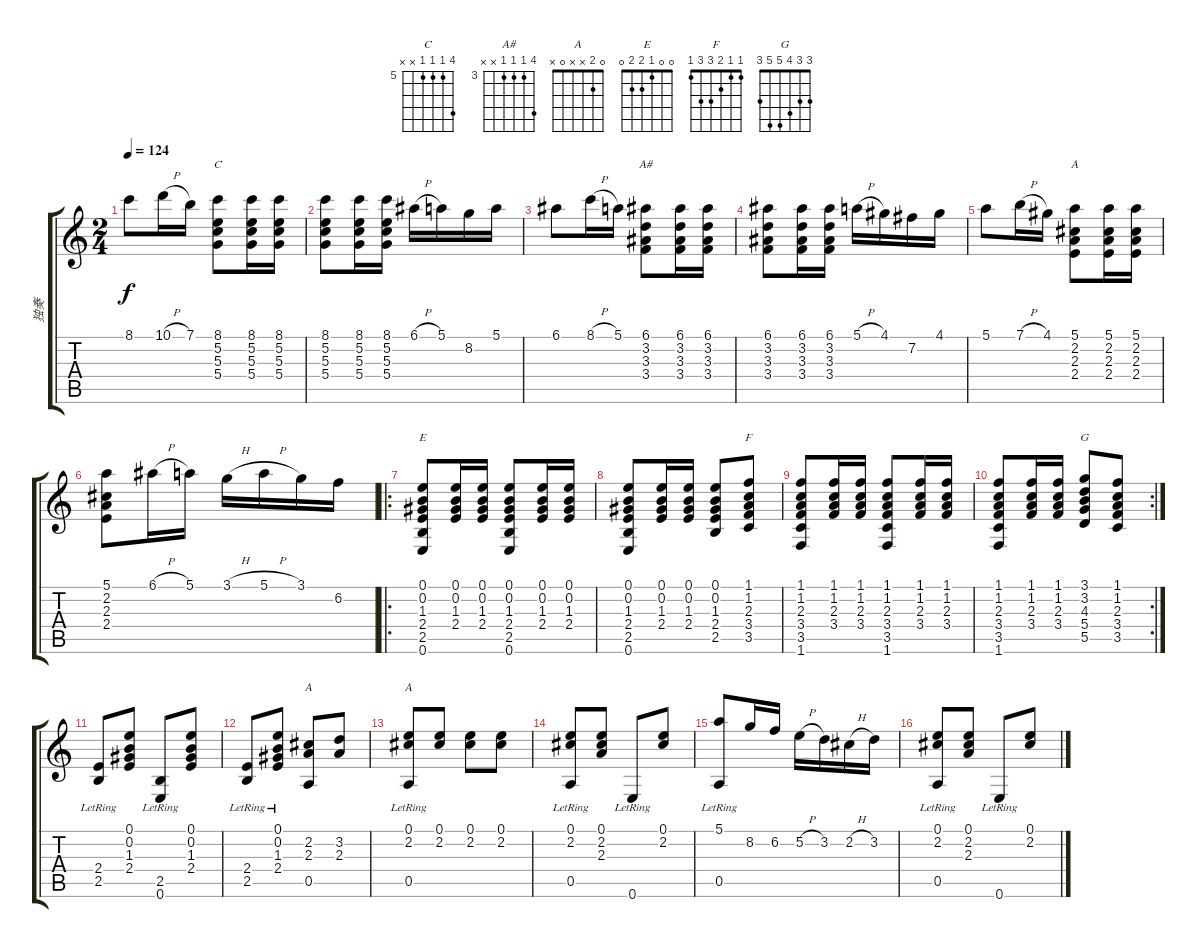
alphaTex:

\track ("独奏" "独奏") {instrument acousticguitarsteel}
\staff {score tabs}
\tuning (E4 B3 G3 D3 A2 E2) {hide}
\chord ("C" 8 5 5 5 x x) {firstfret 5}
\chord ("A#" 6 3 3 3 x x) {firstfret 3}
\chord ("A" 5 2 2 2 x x)
\chord ("E" 0 0 1 2 2 0)
\chord ("F" 1 1 2 3 3 1)
\chord ("G" 3 3 4 5 5 3)
\chord ("A" x 2 2 x 0 x)
\chord ("A" 0 2 x x 0 x)
\ts (2 4)
\tempo 124
\clef g2
\ks c
8.1.8{dy f} 10.1{h}.16 7.1.16 (8.1 5.2 5.3 5.4).8{ch "C"} (8.1 5.2 5.3 5.4).16 (8.1 5.2 5.3 5.4).16 |
(8.1 5.2 5.3 5.4).8 (8.1 5.2 5.3 5.4).16 (8.1 5.2 5.3 5.4).16 6.1{h}.16 5.1.16 8.2.16 5.1.16 |
6.1.8 8.1{h}.16 5.1.16 (6.1 3.2 3.3 3.4).8{ch "A#"} (6.1 3.2 3.3 3.4).16 (6.1 3.2 3.3 3.4).16 |
(6.1 3.2 3.3 3.4).8 (6.1 3.2 3.3 3.4).16 (6.1 3.2 3.3 3.4).16 5.1{h}.16 4.1.16 7.2.16 4.1.16 |
5.1.8 7.1{h}.16 4.1.16 (5.1 2.2 2.3 2.4).8{ch "A"} (5.1 2.2 2.3 2.4).16 (5.1 2.2 2.3 2.4).16 |
(5.1 2.2 2.3 2.4).8 6.1{h}.16 5.1.16 3.1{h}.16 5.1{h}.16 3.1.16 6.2.16 |
\ro
(0.1 0.2 1.3 2.4 2.5 0.6).8{ch "E"} (0.1 0.2 1.3 2.4).16 (0.1 0.2 1.3 2.4).16 (0.1 0.2 1.3 2.4 2.5 0.6).8 (0.1 0.2 1.3 2.4).16 (0.1 0.2 1.3 2.4).16 |
(0.1 0.2 1.3 2.4 2.5 0.6).8 (0.1 0.2 1.3 2.4).16 (0.1 0.2 1.3 2.4).16 (0.1 0.2 1.3 2.4 2.5).8 (1.1 1.2 2.3 3.4 3.5).8{ch "F"} |
(1.1 1.2 2.3 3.4 3.5 1.6).8 (1.1 1.2 2.3 3.4).16 (1.1 1.2 2.3 3.4).16 (1.1 1.2 2.3 3.4 3.5 1.6).8 (1.1 1.2 2.3 3.4).16 (1.1 1.2 2.3 3.4).16 |
\rc 2
(1.1 1.2 2.3 3.4 3.5 1.6).8 (1.1 1.2 2.3 3.4).16 (1.1 1.2 2.3 3.4).16 (3.1 3.2 4.3 5.4 5.5).8{ch "G"} (1.1 1.2 2.3 3.4 3.5).8 |
(2.4{lr} 2.5{lr}).8 (0.1 0.2 1.3 2.4).8 (2.5{lr} 0.6{lr}).8 (0.1 0.2 1.3 2.4).8 |
(2.4{lr} 2.5{lr}).8 (0.1{lr} 0.2 1.3 2.4).8 (2.2 2.3 0.5).8{ch "A"} (3.2 2.3).8 |
(0.1 2.2 0.5{lr}).8{ch "A"} (0.1 2.2).8 (0.1 2.2).8 (0.1 2.2).8 |
(0.1 2.2 0.5{lr}).8 (0.1 2.2 2.3).8 0.6{lr}.8 (0.1 2.2).8 |
(5.1 0.5{lr}).8 8.2.16 6.2.16 5.2{h}.16 3.2.16 2.2{h}.16 3.2.16 |
(0.1 2.2 0.5{lr}).8 (0.1 2.2 2.3).8 0.6{lr}.8 (0.1 2.2).8
